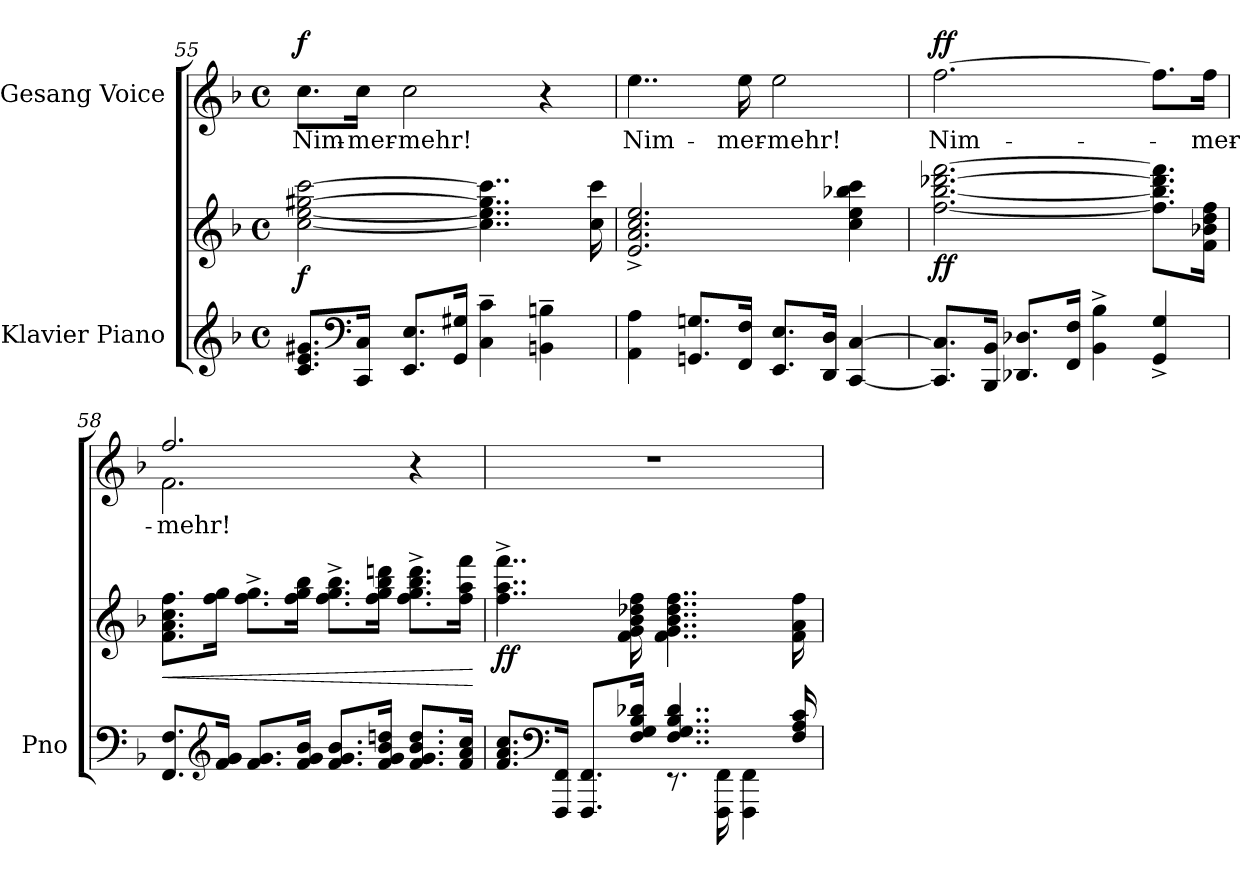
**kern	**kern	**dynam	**kern	**text	**dynam
*part2	*part2	*part2	*part1	*part1	*part1
*staff3	*staff2	*staff2/3	*staff1	*staff1	*staff1
*I"Klavier Piano	*	*	*I"Gesang Voice	*	*
*I'Pno	*	*	*	*	*
*clefG2	*clefG2	*	*clefG2	*	*
*k[b-]	*k[b-]	*	*k[b-]	*	*
*M4/4	*M4/4	*	*M4/4	*	*
*met(c)	*met(c)	*	*met(c)	*	*
=55	=55	=55	=55	=55	=55
!	!	!LO:DY:b	!	!	!LO:DY:a
8.c/ 8.e/ 8.g#X/L	[2cc\ [<2ee\ [2gg#X\ [2ccc\	f	8.cc\L	Nim-	f
*clefF4	*	*	*	*	*
16CC/ 16C/Jk	.	.	16cc\Jk	-mer-	.
8.EE/ 8.E/L	.	.	2cc\	-mehr!	.
16GG/ 16G#X/Jk	.	.	.	.	.
4C\~ 4c\~	4..cc\] 4..ee\] 4..gg#\] 4..ccc\]	.	.	.	.
4BBn\~ 4Bn\~	.	.	4r	.	.
.	16cc\ 16ccc\	.	.	.	.
=56	=56	=56	=56	=56	=56
4AA\ 4A\	2.e/^> 2.a/^> 2.cc/^> 2.ee/^>	.	4..ee\	Nim-	.
8.GGn/ 8.Gn/L	.	.	.	.	.
16FF/ 16F/Jk	.	.	16ee\	-mer-	.
8.EE/ 8.E/L	.	.	2ee\	-mehr!	.
16DD/ 16D/Jk	.	.	.	.	.
[4CC/ [4C/	4cc\ 4ee\ 4bb-X\ 4ccc\	.	.	.	.
=57	=57	=57	=57	=57	=57
!	!	!LO:DY:b	!	!	!LO:DY:a
8.CC/] 8.C/]L	[2.ff\ [<2.bb-\ [2.ddd-X\ [2.fff\	ff	[2.ff\	Nim-	ff
16BBB-/ 16BB-/Jk	.	.	.	.	.
8.DD-X/ 8.D-X/L	.	.	.	.	.
16FF/ 16F/Jk	.	.	.	.	.
4BB-\^ 4B-\^	.	.	.	.	.
4GG/^> 4G/^>	8.ff\] 8.bb-\] 8.ddd-\] 8.fff\]L	.	8.ff\L]	.	.
.	16f\ 16b-X\ 16dd\ 16ff\Jk	.	16ff\Jk	-mer-	.
=58	=58	=58	=58	=58	=58
!	!	!LO:HP:b	!	!	!
*	*	*	*^	*	*
8.FF/ 8.F/L	8.f\ 8.a\ 8.cc\ 8.ff\L	<	2.ff/	2.f\	-mehr!	.
*clefG2	*	*	*	*	*	*
16f/ 16g/Jk	16ff\ 16gg\Jk	.	.	.	.	.
8.f/ 8.g/L	8.ff\^ 8.gg\^L	.	.	.	.	.
16f/ 16g/ 16b-/Jk	16ff\ 16gg\ 16bb-\Jk	.	.	.	.	.
8.f/ 8.g/ 8.b-/L	8.ff\^ 8.gg\^ 8.bb-\^L	.	.	.	.	.
16f/ 16g/ 16b-/ 16ddn/Jk	16ff\ 16gg\ 16bb-\ 16dddn\Jk	.	.	.	.	.
8.f/ 8.g/ 8.b-/ 8.dd/L	8.ff\^ 8.gg\^ 8.bb-\^ 8.ddd\^L	.	4r	4ryy	.	.
16f/ 16a/ 16cc/Jk	16ff\ 16aa\ 16fff\Jk	.	.	.	.	.
*	*	*	*v	*v	*	*
.	.	[	.	.	.
=59	=59	=59	=59	=59	=59
*^	*	*	*	*	*
!	!	!	!LO:DY:b	!	!	!
8.f/ 8.a/ 8.cc/L	2ryy	4..ff\^ 4..aa\^ 4..fff\^	ff	1r	.	.
*clefF4	*	*	*	*	*	*
16FFF/ 16FF/Jk	.	.	.	.	.	.
8.FFF/ 8.FF/L	.	.	.	.	.	.
16F/ 16G/ 16B-/ 16d-X/Jk	.	16f\ 16g\ 16b-\ 16dd-X\ 16ff\	.	.	.	.
4..F/ 4..G/ 4..B-/ 4..d-/	8.r	4..f\ 4..g\ 4..b-\ 4..dd-\ 4..ff\	.	.	.	.
.	16FFF\ 16FF\	.	.	.	.	.
.	4FFF\ 4FF\	.	.	.	.	.
16F/ 16A/ 16c/	.	16f\ 16a\ 16ff\	.	.	.	.
*v	*v	*	*	*	*	*
=	=	=	=	=	=
*-	*-	*-	*-	*-	*-
